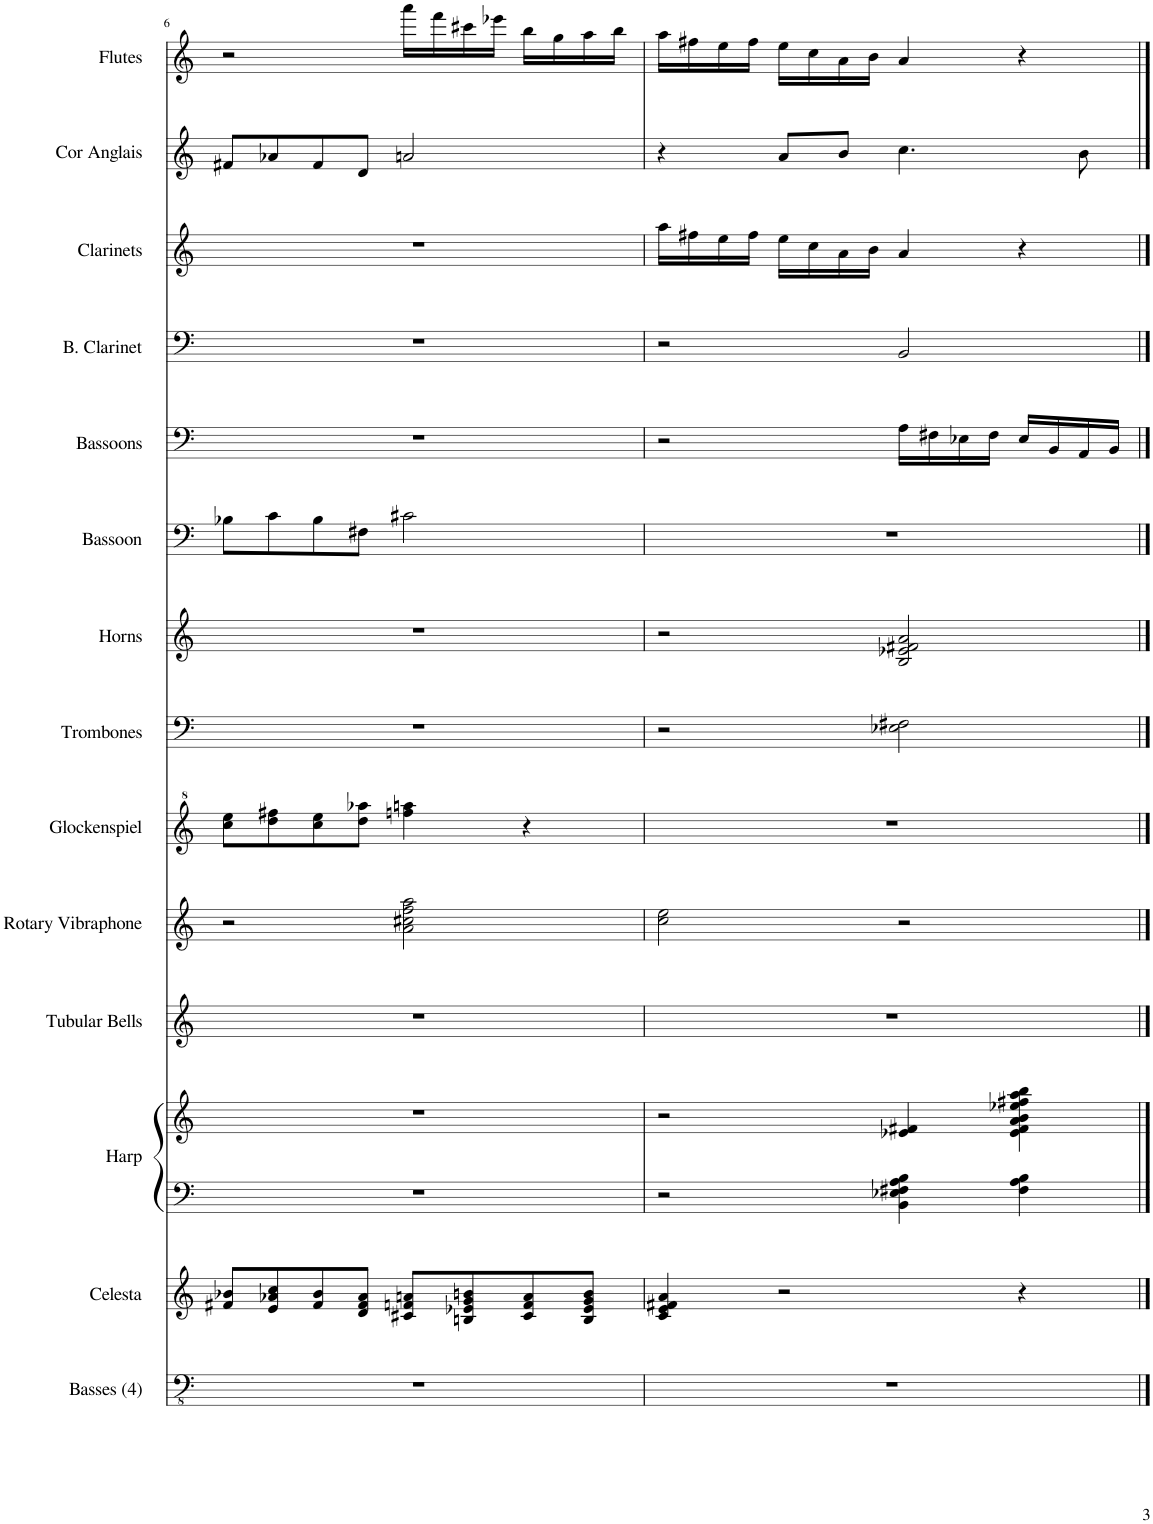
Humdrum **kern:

**kern	**kern	**kern	**kern	**kern	**kern	**kern	**kern	**kern	**kern	**kern	**kern	**kern	**kern	**kern
*part14	*part13	*part12	*part12	*part11	*part10	*part9	*part8	*part7	*part6	*part5	*part4	*part3	*part2	*part1
*staff15	*staff14	*staff13	*staff12	*staff11	*staff10	*staff9	*staff8	*staff7	*staff6	*staff5	*staff4	*staff3	*staff2	*staff1
*I"Basses (4)	*I"Celesta	*I"Harp	*	*I"Tubular Bells	*I"Rotary Vibraphone	*I"Glockenspiel	*I"Trombones	*I"Horns	*I"Bassoon	*I"Bassoons	*I"B. Clarinet	*I"Clarinets	*I"Cor Anglais	*I"Flutes
*I'Basses (4)	*I'Celesta	*I'Harp	*	*I'Tubular Bells	*I'Rotary Vibraphone	*I'Glockenspiel	*I'Trombones	*I'Horns	*I'Bassoon	*I'Bassoons	*I'B. Clarinet	*I'Clarinets	*I'Cor Anglais	*I'Flutes
!!LO:PB:g=z
*clefFv4	*clefG2	*clefF4	*clefG2	*clefG2	*clefG2	*clefG^2	*clefF4	*clefG2	*clefF4	*clefF4	*clefF4	*clefG2	*clefG2	*clefG2
*k[]	*k[]	*k[]	*k[]	*k[]	*k[]	*k[]	*k[]	*k[]	*k[]	*k[]	*k[]	*k[]	*k[]	*k[]
*M4/4	*M4/4	*M4/4	*M4/4	*M4/4	*M4/4	*M4/4	*M4/4	*M4/4	*M4/4	*M4/4	*M4/4	*M4/4	*M4/4	*M4/4
=6	=6	=6	=6	=6	=6	=6	=6	=6	=6	=6	=6	=6	=6	=6
1r	8f#X/ 8b-X/L	1r	1r	1r	2r	8ccc\ 8eee\L	1r	1r	8B-X\L	1r	1r	1r	8f#X/L	2r
.	8e/ 8a-X/ 8cc/	.	.	.	.	8ddd\ 8fff#X\	.	.	8c\	.	.	.	8a-X/	.
.	8f#/ 8b-/	.	.	.	.	8ccc\ 8eee\	.	.	8B-\	.	.	.	8f#/	.
.	8d/ 8f#/ 8a-/J	.	.	.	.	8ddd\ 8aaa-X\J	.	.	8F#X\J	.	.	.	8d/J	.
.	8c#X/ 8fn/ 8an/L	.	.	.	2a\ 2cc#X\ 2ff\ 2aa\	4fffn\ 4aaan\	.	.	2c#X\	.	.	.	2an/	16aaa\LL
.	.	.	.	.	.	.	.	.	.	.	.	.	.	16fff\
.	8Bn/ 8e-X/ 8g/ 8bn/	.	.	.	.	.	.	.	.	.	.	.	.	16ccc#X\
.	.	.	.	.	.	.	.	.	.	.	.	.	.	16eee-X\JJ
.	8c#/ 8f/ 8a/	.	.	.	.	4r	.	.	.	.	.	.	.	16bb\LL
.	.	.	.	.	.	.	.	.	.	.	.	.	.	16gg\
.	8B/ 8e-/ 8g/ 8b/J	.	.	.	.	.	.	.	.	.	.	.	.	16aa\
.	.	.	.	.	.	.	.	.	.	.	.	.	.	16bb\JJ
=7	=7	=7	=7	=7	=7	=7	=7	=7	=7	=7	=7	=7	=7	=7
1r	4c/ 4e/ 4f#X/ 4a/	2r	2r	1r	2cc\ 2ee\	1r	2r	2r	1r	2r	2r	16aa\LL	4r	16aa\LL
.	.	.	.	.	.	.	.	.	.	.	.	16ff#X\	.	16ff#X\
.	.	.	.	.	.	.	.	.	.	.	.	16ee\	.	16ee\
.	.	.	.	.	.	.	.	.	.	.	.	16ff#\JJ	.	16ff#\JJ
.	2r	.	.	.	.	.	.	.	.	.	.	16ee\LL	8a/L	16ee\LL
.	.	.	.	.	.	.	.	.	.	.	.	16cc\	.	16cc\
.	.	.	.	.	.	.	.	.	.	.	.	16a\	8b/J	16a\
.	.	.	.	.	.	.	.	.	.	.	.	16b\JJ	.	16b\JJ
.	.	4BB\ 4E-X\ 4F#X\ 4A\ 4B\	4e-X/ 4f#X/	.	2r	.	2E-X\ 2F#X\	2B/ 2e-X/ 2f#X/ 2a/	.	16A\LL	2BB/	4a/	4.cc\	4a/
.	.	.	.	.	.	.	.	.	.	16F#X\	.	.	.	.
.	.	.	.	.	.	.	.	.	.	16E-X\	.	.	.	.
.	.	.	.	.	.	.	.	.	.	16F#\JJ	.	.	.	.
.	4r	4F#\ 4A\ 4B\	4e-\ 4f#\ 4a\ 4b\ 4ee-X\ 4ff#X\ 4aa\ 4bb\	.	.	.	.	.	.	16E-/LL	.	4r	.	4r
.	.	.	.	.	.	.	.	.	.	16BB/	.	.	.	.
.	.	.	.	.	.	.	.	.	.	16AA/	.	.	8b\	.
.	.	.	.	.	.	.	.	.	.	16BB/JJ	.	.	.	.
==	==	==	==	==	==	==	==	==	==	==	==	==	==	==
*-	*-	*-	*-	*-	*-	*-	*-	*-	*-	*-	*-	*-	*-	*-
